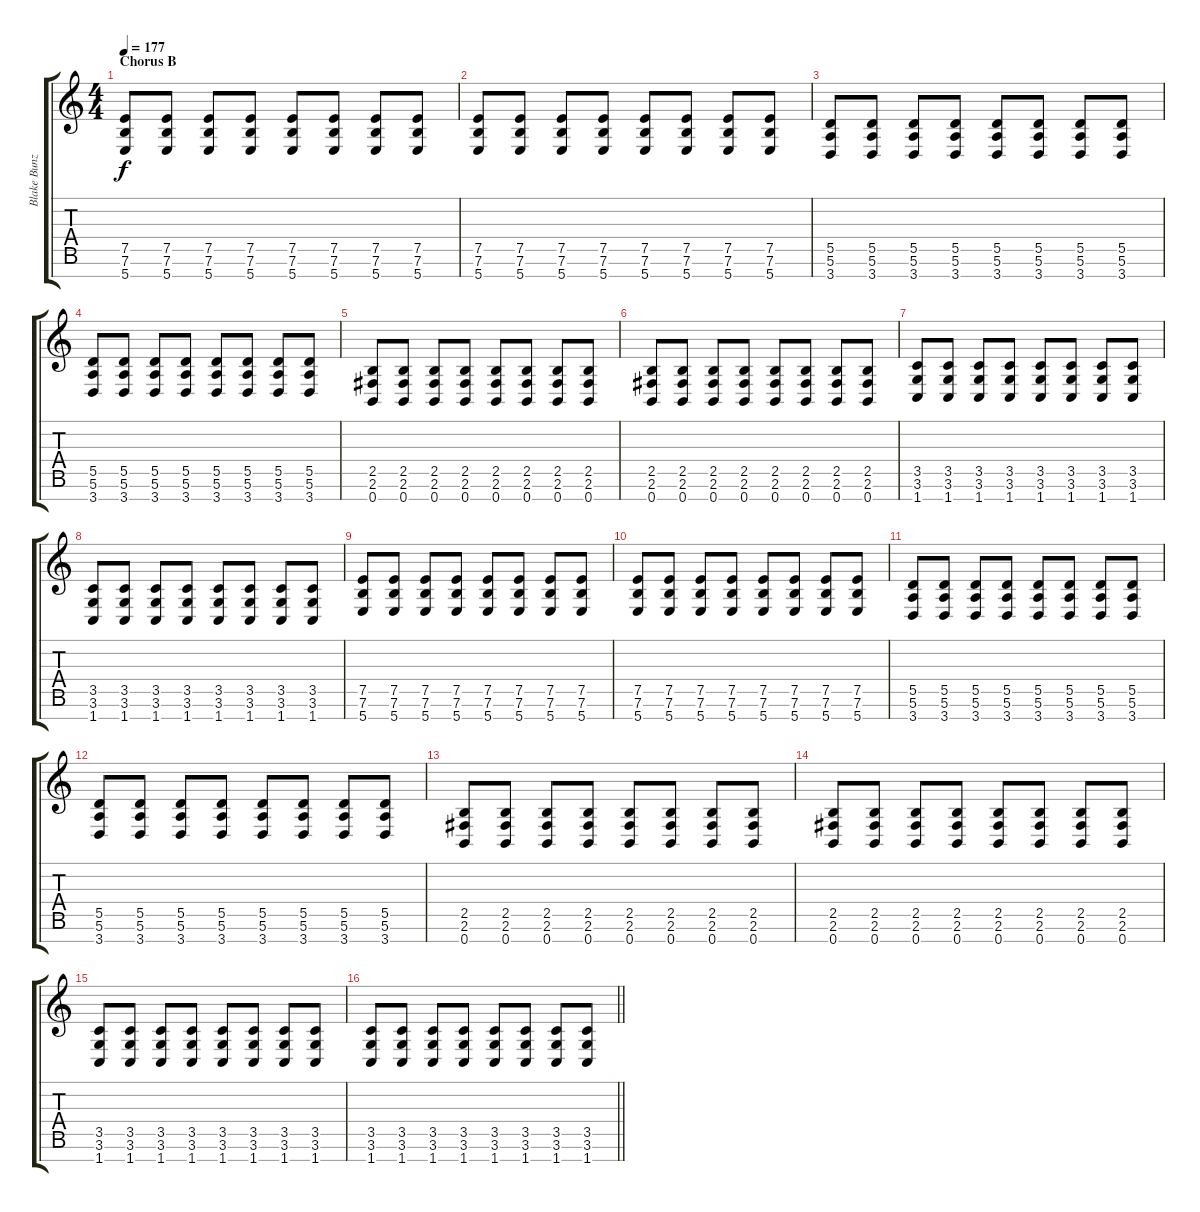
\track ("Blake Bunzel (Rhythm Guitar)" "Blake Bunz") {instrument distortionguitar}
\staff {score tabs}
\tuning (E4 B3 G3 D3 A2 E2 B1) {hide}
\ts (4 4)
\section ("" "Chorus B")
\tempo 177
\clef g2
\ks c
(7.5 7.6 5.7).8{dy f} (7.5 7.6 5.7).8 (7.5 7.6 5.7).8 (7.5 7.6 5.7).8 (7.5 7.6 5.7).8 (7.5 7.6 5.7).8 (7.5 7.6 5.7).8 (7.5 7.6 5.7).8 |
(7.5 7.6 5.7).8 (7.5 7.6 5.7).8 (7.5 7.6 5.7).8 (7.5 7.6 5.7).8 (7.5 7.6 5.7).8 (7.5 7.6 5.7).8 (7.5 7.6 5.7).8 (7.5 7.6 5.7).8 |
(5.5 5.6 3.7).8 (5.5 5.6 3.7).8 (5.5 5.6 3.7).8 (5.5 5.6 3.7).8 (5.5 5.6 3.7).8 (5.5 5.6 3.7).8 (5.5 5.6 3.7).8 (5.5 5.6 3.7).8 |
(5.5 5.6 3.7).8 (5.5 5.6 3.7).8 (5.5 5.6 3.7).8 (5.5 5.6 3.7).8 (5.5 5.6 3.7).8 (5.5 5.6 3.7).8 (5.5 5.6 3.7).8 (5.5 5.6 3.7).8 |
(2.5 2.6 0.7).8 (2.5 2.6 0.7).8 (2.5 2.6 0.7).8 (2.5 2.6 0.7).8 (2.5 2.6 0.7).8 (2.5 2.6 0.7).8 (2.5 2.6 0.7).8 (2.5 2.6 0.7).8 |
(2.5 2.6 0.7).8 (2.5 2.6 0.7).8 (2.5 2.6 0.7).8 (2.5 2.6 0.7).8 (2.5 2.6 0.7).8 (2.5 2.6 0.7).8 (2.5 2.6 0.7).8 (2.5 2.6 0.7).8 |
(3.5 3.6 1.7).8 (3.5 3.6 1.7).8 (3.5 3.6 1.7).8 (3.5 3.6 1.7).8 (3.5 3.6 1.7).8 (3.5 3.6 1.7).8 (3.5 3.6 1.7).8 (3.5 3.6 1.7).8 |
(3.5 3.6 1.7).8 (3.5 3.6 1.7).8 (3.5 3.6 1.7).8 (3.5 3.6 1.7).8 (3.5 3.6 1.7).8 (3.5 3.6 1.7).8 (3.5 3.6 1.7).8 (3.5 3.6 1.7).8 |
(7.5 7.6 5.7).8 (7.5 7.6 5.7).8 (7.5 7.6 5.7).8 (7.5 7.6 5.7).8 (7.5 7.6 5.7).8 (7.5 7.6 5.7).8 (7.5 7.6 5.7).8 (7.5 7.6 5.7).8 |
(7.5 7.6 5.7).8 (7.5 7.6 5.7).8 (7.5 7.6 5.7).8 (7.5 7.6 5.7).8 (7.5 7.6 5.7).8 (7.5 7.6 5.7).8 (7.5 7.6 5.7).8 (7.5 7.6 5.7).8 |
(5.5 5.6 3.7).8 (5.5 5.6 3.7).8 (5.5 5.6 3.7).8 (5.5 5.6 3.7).8 (5.5 5.6 3.7).8 (5.5 5.6 3.7).8 (5.5 5.6 3.7).8 (5.5 5.6 3.7).8 |
(5.5 5.6 3.7).8 (5.5 5.6 3.7).8 (5.5 5.6 3.7).8 (5.5 5.6 3.7).8 (5.5 5.6 3.7).8 (5.5 5.6 3.7).8 (5.5 5.6 3.7).8 (5.5 5.6 3.7).8 |
(2.5 2.6 0.7).8 (2.5 2.6 0.7).8 (2.5 2.6 0.7).8 (2.5 2.6 0.7).8 (2.5 2.6 0.7).8 (2.5 2.6 0.7).8 (2.5 2.6 0.7).8 (2.5 2.6 0.7).8 |
(2.5 2.6 0.7).8 (2.5 2.6 0.7).8 (2.5 2.6 0.7).8 (2.5 2.6 0.7).8 (2.5 2.6 0.7).8 (2.5 2.6 0.7).8 (2.5 2.6 0.7).8 (2.5 2.6 0.7).8 |
(3.5 3.6 1.7).8 (3.5 3.6 1.7).8 (3.5 3.6 1.7).8 (3.5 3.6 1.7).8 (3.5 3.6 1.7).8 (3.5 3.6 1.7).8 (3.5 3.6 1.7).8 (3.5 3.6 1.7).8 |
\barLineRight lightlight
(3.5 3.6 1.7).8 (3.5 3.6 1.7).8 (3.5 3.6 1.7).8 (3.5 3.6 1.7).8 (3.5 3.6 1.7).8 (3.5 3.6 1.7).8 (3.5 3.6 1.7).8 (3.5 3.6 1.7).8
